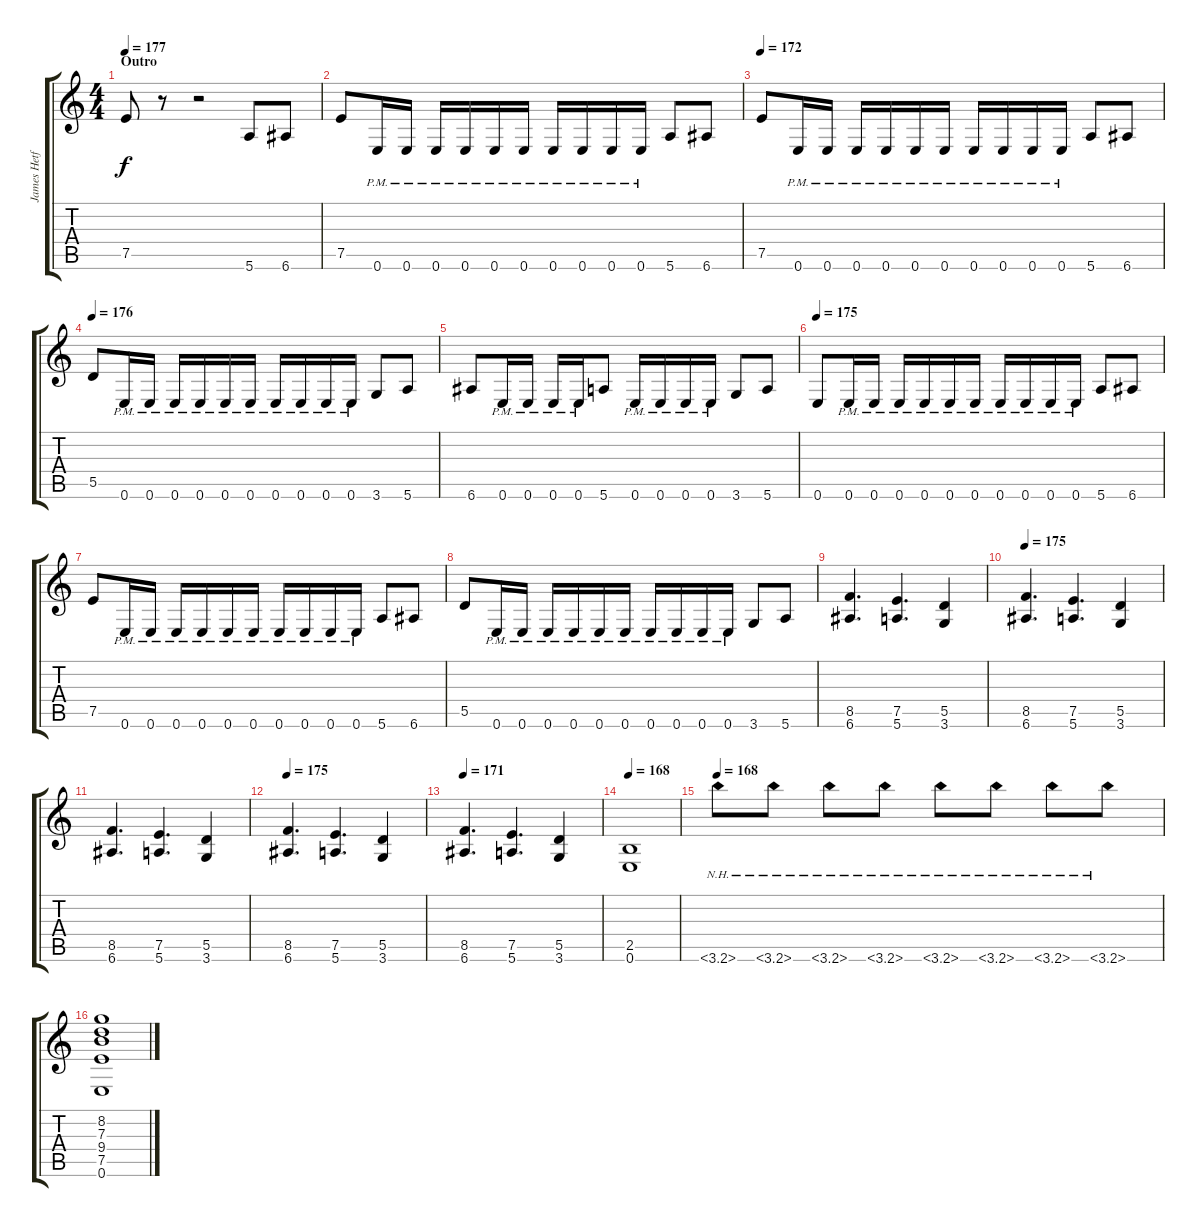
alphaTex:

\track ("James Hetfield" "James Hetf") {instrument overdrivenguitar}
\staff {score tabs}
\tuning (E4 B3 G3 D3 A2 E2) {hide}
\ts (4 4)
\section ("" "Outro")
\tempo 177
\clef g2
\ks c
7.5.8{dy f} r.8 r.2 5.6.8 6.6.8 |
7.5.8 0.6{pm}.16 0.6{pm}.16 0.6{pm}.16 0.6{pm}.16 0.6{pm}.16 0.6{pm}.16 0.6{pm}.16 0.6{pm}.16 0.6{pm}.16 0.6{pm}.16 5.6.8 6.6.8 |
\tempo 172
7.5.8 0.6{pm}.16 0.6{pm}.16 0.6{pm}.16 0.6{pm}.16 0.6{pm}.16 0.6{pm}.16 0.6{pm}.16 0.6{pm}.16 0.6{pm}.16 0.6{pm}.16 5.6.8 6.6.8 |
\tempo 176
5.5.8 0.6{pm}.16 0.6{pm}.16 0.6{pm}.16 0.6{pm}.16 0.6{pm}.16 0.6{pm}.16 0.6{pm}.16 0.6{pm}.16 0.6{pm}.16 0.6{pm}.16 3.6.8 5.6.8 |
6.6.8 0.6{pm}.16 0.6{pm}.16 0.6{pm}.16 0.6{pm}.16 5.6.8 0.6{pm}.16 0.6{pm}.16 0.6{pm}.16 0.6{pm}.16 3.6.8 5.6.8 |
\tempo 175
0.6.8 0.6{pm}.16 0.6{pm}.16 0.6{pm}.16 0.6{pm}.16 0.6{pm}.16 0.6{pm}.16 0.6{pm}.16 0.6{pm}.16 0.6{pm}.16 0.6{pm}.16 5.6.8 6.6.8 |
7.5.8 0.6{pm}.16 0.6{pm}.16 0.6{pm}.16 0.6{pm}.16 0.6{pm}.16 0.6{pm}.16 0.6{pm}.16 0.6{pm}.16 0.6{pm}.16 0.6{pm}.16 5.6.8 6.6.8 |
5.5.8 0.6{pm}.16 0.6{pm}.16 0.6{pm}.16 0.6{pm}.16 0.6{pm}.16 0.6{pm}.16 0.6{pm}.16 0.6{pm}.16 0.6{pm}.16 0.6{pm}.16 3.6.8 5.6.8 |
(8.5 6.6).4{d} (7.5 5.6).4{d} (5.5 3.6).4 |
\tempo 175
(8.5 6.6).4{d} (7.5 5.6).4{d} (5.5 3.6).4 |
(8.5 6.6).4{d} (7.5 5.6).4{d} (5.5 3.6).4 |
\tempo 175
(8.5 6.6).4{d} (7.5 5.6).4{d} (5.5 3.6).4 |
\tempo 171
(8.5 6.6).4{d} (7.5 5.6).4{d} (5.5 3.6).4 |
\tempo 168
(2.5 0.6).1 |
\tempo 168
3.6{nh}.8 3.6{nh}.8 3.6{nh}.8 3.6{nh}.8 3.6{nh}.8 3.6{nh}.8 3.6{nh}.8 3.6{nh}.8 |
(8.2 7.3 9.4 7.5 0.6).1
